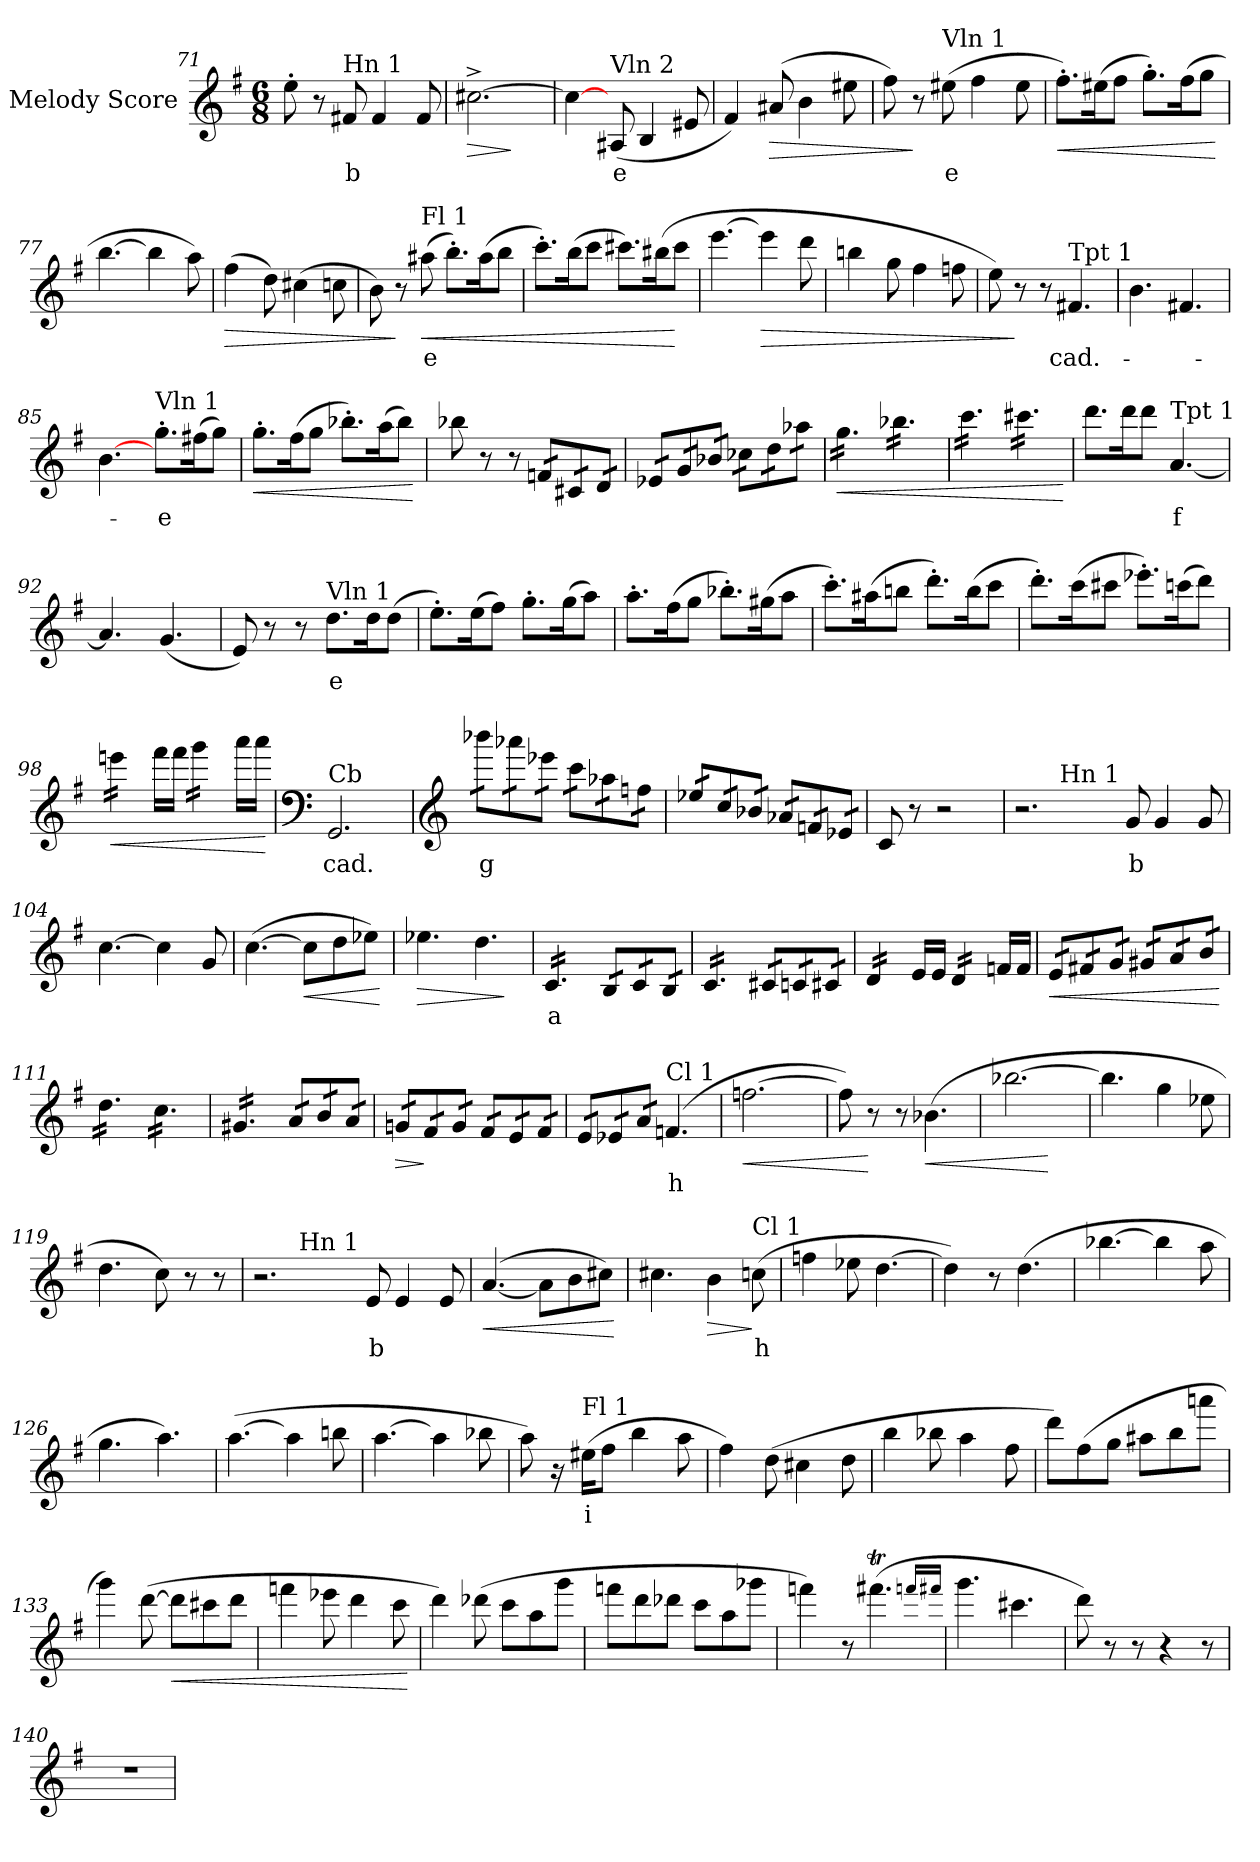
**kern	**text	**dynam
*part1	*part1	*part1
*staff1	*staff1	*staff1
*I"Melody Score	*	*
*k[f#]	*	*
*M6/8	*	*
=71	=71	=71
8ee'\	.	.
8r	.	.
!LO:TX:a:t=Hn 1	!	!
!	!LO:LY:b:color=#FF0000	!
8f#X/	b	.
4f#/	.	.
8f#/	.	.
=72	=72	=72
!	!	!LO:HP:b
[2.cc#X^\	.	>
.	.	]
=73	=73	=73
4cc#\_	.	.
!LO:TX:a:t=Vln 2	!	!
!	!LO:LY:b:color=#FF0000	!
(8A#X/	e	.
4B/	.	.
8e#X/	.	.
=74	=74	=74
4f#/)	.	.
!	!	!LO:HP:b
(8a#X/	.	>
4b\	.	.
8ee#X\	.	.
=75	=75	=75
8ff#\)	.	.
8r	.	]
!LO:TX:a:t=Vln 1	!	!
!	!LO:LY:b:color=#FF0000	!
(8ee#X\	e	.
4ff#\	.	.
8ee#\	.	.
=76	=76	=76
!	!	!LO:HP:b
8.ff#'\L)	.	<
(16ee#X\K	.	.
8ff#\J	.	.
8.gg'\L)	.	.
(16ff#\K	.	.
8gg\J	.	.
.	.	[
=77	=77	=77
[4.bb\	.	.
4bb\]	.	.
8aa\)	.	.
=78	=78	=78
!	!	!LO:HP:b
(4ff#\	.	>
8dd\)	.	.
(4cc#X\	.	.
8ccn\	.	.
=79	=79	=79
8b\)	.	.
8r	.	]
!LO:TX:a:t=Fl 1	!	!
!	!LO:LY:b:color=#FF0000	!LO:HP:b
(8aa#X\	e	<
8.bb'\L)	.	.
(16aa#\K	.	.
8bb\J	.	.
=80	=80	=80
8.ccc'\L)	.	.
(16bb\K	.	.
8ccc\J	.	.
8.ccc#X\L)	.	.
(16bb#X\K	.	.
8ccc#\J	.	[
=81	=81	=81
[4.eee\	.	.
!	!	!LO:HP:b
4eee\]	.	>
8ddd\	.	.
=82	=82	=82
4bbn\	.	.
8gg\	.	.
4ff#\	.	.
8ffn\	.	.
=83	=83	=83
8ee\)	.	.
8r	.	]
8r	.	.
!LO:TX:a:t=Tpt 1	!	!
!	!LO:LY:b:color=#FF0000	!
4.f#X/	cad.-	.
=84	=84	=84
4.b\	.	.
4.f#X/	.	.
=85	=85	=85
[4.b\	.	.
!LO:TX:a:t=Vln 1	!	!
!	!LO:LY:b:color=#FF0000	!
8.gg'\L	e	.
(16ff#X\K	.	.
8gg\J)	.	.
=86	=86	=86
!	!	!LO:HP:b
8.gg'\L	.	<
(16ff#\K	.	.
8gg\J	.	.
8.bb-X'\L)	.	.
(16aa\K	.	.
8bb-\J)	.	.
.	.	[
=87	=87	=87
8bb-X\	.	.
8r	.	.
8r	.	.
*tremolo	*	*
16fn/LL	.	.
16fn/	.	.
16c#X/	.	.
16c#X/	.	.
16d/	.	.
16d/JJ	.	.
=88	=88	=88
16e-X/LL	.	.
16e-X/	.	.
16g/	.	.
16g/	.	.
16b-X/	.	.
16b-X/JJ	.	.
16cc-X\LL	.	.
16cc-X\	.	.
16dd\	.	.
16dd\	.	.
16aa-X\	.	.
16aa-X\JJ	.	.
=89	=89	=89
!	!	!LO:HP:b
16gg\LL	.	<
16gg\	.	.
16gg\	.	.
16gg\	.	.
16gg\	.	.
16gg\JJ	.	.
16bb-X\LL	.	.
16bb-X\	.	.
16bb-X\	.	.
16bb-X\	.	.
16bb-X\	.	.
16bb-X\JJ	.	.
=90	=90	=90
16ccc\LL	.	.
16ccc\	.	.
16ccc\	.	.
16ccc\	.	.
16ccc\	.	.
16ccc\JJ	.	.
16ccc#X\LL	.	.
16ccc#X\	.	.
16ccc#X\	.	.
16ccc#X\	.	.
16ccc#X\	.	.
16ccc#X\JJ	.	.
*Xtremolo	*	*
.	.	[
=91	=91	=91
8.ddd\L	.	.
16ddd\K	.	.
8ddd\J	.	.
!LO:TX:a:t=Tpt 1	!	!
!	!LO:LY:b:color=#FF0000	!
[4.a/	f	.
=92	=92	=92
4.a/]	.	.
(4.g/	.	.
=93	=93	=93
8e/)	.	.
8r	.	.
8r	.	.
!LO:TX:a:t=Vln 1	!	!
!	!LO:LY:b:color=#FF0000	!
8.dd\L	e	.
16dd\K	.	.
(8dd\J	.	.
=94	=94	=94
8.ee'\L)	.	.
(16ee\K	.	.
8ff#\J)	.	.
8.gg'\L	.	.
(16gg\K	.	.
8aa\J)	.	.
=95	=95	=95
8.aa'\L	.	.
(16ff#\K	.	.
8gg\J	.	.
8.bb-X'\L)	.	.
(16gg#X\K	.	.
8aa\J	.	.
=96	=96	=96
8.ccc'\L)	.	.
(16aa#X\K	.	.
8bbn\J	.	.
8.ddd'\L)	.	.
(16bb\K	.	.
8ccc\J	.	.
=97	=97	=97
8.ddd'\L)	.	.
(16ccc\K	.	.
8ccc#X\J	.	.
8.eee-X'\L)	.	.
(16cccn\K	.	.
8ddd\J)	.	.
=98	=98	=98
!	!	!LO:HP:b
*tremolo	*	*
16eeen\LL	.	<
16eeen\	.	.
16eeen\	.	.
16eeen\JJ	.	.
*Xtremolo	*	*
16fff#\LL	.	.
16fff#\JJ	.	.
*tremolo	*	*
16ggg\LL	.	.
16ggg\	.	.
16ggg\	.	.
16ggg\JJ	.	.
*Xtremolo	*	*
16aaa\LL	.	.
16aaa\JJ	.	.
.	.	[
=99	=99	=99
*clefF4	*	*
!LO:TX:a:t=Cb	!	!
!	!LO:LY:b:color=#FF0000	!
2.GG/	cad.	.
=100	=100	=100
*clefG2	*	*
!LO:TX:a:t=Vln 1	!	!
!	!LO:LY:b:color=#FF0000	!
*tremolo	*	*
16bbb-X\LL	g	.
16bbb-X\	.	.
16aaa-X\	.	.
16aaa-X\	.	.
16eee-X\	.	.
16eee-X\JJ	.	.
16ccc\LL	.	.
16ccc\	.	.
16aa-X\	.	.
16aa-X\	.	.
16ffn\	.	.
16ffn\JJ	.	.
=101	=101	=101
16ee-X/LL	.	.
16ee-X/	.	.
16cc/	.	.
16cc/	.	.
16b-X/	.	.
16b-X/JJ	.	.
16a-X/LL	.	.
16a-X/	.	.
16fn/	.	.
16fn/	.	.
16e-X/	.	.
16e-X/JJ	.	.
*Xtremolo	*	*
=102	=102	=102
8c/	.	.
8r	.	.
2r	.	.
=103	=103	=103
*^	*	*
2.r	4ryy	.	.
!	!LO:TX:a:t=Hn 1	!	!
.	1ryy	.	.
!	!	!LO:LY:b:color=#FF0000	!
8g/	.	b	.
4g/	.	.	.
8g/	.	.	.
*v	*v	*	*
=104	=104	=104
[4.cc\	.	.
4cc\]	.	.
8g/	.	.
=105	=105	=105
([4.cc\	.	.
!	!	!LO:HP:b
8cc\L]	.	<
8dd\	.	.
8ee-X\J)	.	.
.	.	[
=106	=106	=106
!	!	!LO:HP:b
4.ee-X\	.	>
4.dd\	.	.
.	.	]
=107	=107	=107
!LO:TX:a:t=Vln 1	!	!
!	!LO:LY:b:color=#FF0000	!
*tremolo	*	*
16c/LL	a	.
16c/	.	.
16c/	.	.
16c/	.	.
16c/	.	.
16c/JJ	.	.
16B/LL	.	.
16B/	.	.
16c/	.	.
16c/	.	.
16B/	.	.
16B/JJ	.	.
=108	=108	=108
16c/LL	.	.
16c/	.	.
16c/	.	.
16c/	.	.
16c/	.	.
16c/JJ	.	.
16c#X/LL	.	.
16c#X/	.	.
16cn/	.	.
16cn/	.	.
16c#X/	.	.
16c#X/JJ	.	.
=109	=109	=109
16d/LL	.	.
16d/	.	.
16d/	.	.
16d/JJ	.	.
*Xtremolo	*	*
16e/LL	.	.
16e/JJ	.	.
*tremolo	*	*
16d/LL	.	.
16d/	.	.
16d/	.	.
16d/JJ	.	.
*Xtremolo	*	*
16fn/LL	.	.
16f/JJ	.	.
=110	=110	=110
!	!	!LO:HP:b
*tremolo	*	*
16e/LL	.	<
16e/	.	.
16f#X/	.	.
16f#X/	.	.
16g/	.	.
16g/JJ	.	.
16g#X/LL	.	.
16g#X/	.	.
16a/	.	.
16a/	.	.
16b/	.	.
16b/JJ	.	.
.	.	[
=111	=111	=111
16dd\LL	.	.
16dd\	.	.
16dd\	.	.
16dd\	.	.
16dd\	.	.
16dd\JJ	.	.
16cc\LL	.	.
16cc\	.	.
16cc\	.	.
16cc\	.	.
16cc\	.	.
16cc\JJ	.	.
=112	=112	=112
16g#X/LL	.	.
16g#X/	.	.
16g#X/	.	.
16g#X/	.	.
16g#X/	.	.
16g#X/JJ	.	.
16a/LL	.	.
16a/	.	.
16b/	.	.
16b/	.	.
16a/	.	.
16a/JJ	.	.
=113	=113	=113
!	!	!LO:HP:b
16gn/LL	.	>
16gn/	.	.
16f#/	.	]
16f#/	.	.
16g/	.	.
16g/JJ	.	.
16f#/LL	.	.
16f#/	.	.
16e/	.	.
16e/	.	.
16f#/	.	.
16f#/JJ	.	.
=114	=114	=114
16e/LL	.	.
16e/	.	.
16e-X/	.	.
16e-X/	.	.
16a/	.	.
16a/JJ	.	.
*Xtremolo	*	*
!LO:TX:a:t=Cl 1	!	!
!	!LO:LY:b:color=#FF0000	!
(4.f/	h	.
=115	=115	=115
!	!	!LO:HP:b
[2.ff\	.	<
=116	=116	=116
8ff\])	.	.
8r	.	[
8r	.	.
!	!	!LO:HP:b
(4.b-\	.	<
=117	=117	=117
[2.bb-\	.	.
.	.	[
=118	=118	=118
4.bb-\]	.	.
4gg\	.	.
8ee-\	.	.
=119	=119	=119
4.dd\	.	.
8cc\)	.	.
8r	.	.
8r	.	.
=120	=120	=120
*^	*	*
2.r	4ryy	.	.
!	!LO:TX:a:t=Hn 1	!	!
.	1ryy	.	.
!	!	!LO:LY:b:color=#FF0000	!
8e/	.	b	.
4e/	.	.	.
8e/	.	.	.
=121	=121	=121	=121
!	!	!	!LO:HP:b
*v	*v	*	*
([4.a/	.	<
8a\L]	.	.
8b\	.	.
8cc#X\J)	.	.
.	.	[
=122	=122	=122
4.cc#X\	.	.
!	!	!LO:HP:b
4b\	.	>
!LO:TX:a:t=Cl 1	!	!
!	!LO:LY:b:color=#FF0000	!
(8cc\	h	]
=123	=123	=123
4ff\	.	.
8ee-\	.	.
[4.dd\	.	.
=124	=124	=124
4dd\])	.	.
8r	.	.
(4.dd\	.	.
=125	=125	=125
[4.bb-\	.	.
4bb-\]	.	.
8aa\	.	.
=126	=126	=126
4.gg\	.	.
4.aa\)	.	.
=127	=127	=127
([4.aa\	.	.
4aa\]	.	.
8bbn\	.	.
=128	=128	=128
[4.aa\	.	.
4aa\]	.	.
8bb-X\	.	.
=129	=129	=129
8aa\)	.	.
16r	.	.
!LO:TX:a:t=Fl 1	!	!
!	!LO:LY:b:color=#FF0000	!
(16ee#X\KL	i	.
8ff#\J	.	.
4bb\	.	.
8aa\	.	.
=130	=130	=130
4ff#\)	.	.
(8dd\	.	.
4cc#X\	.	.
8dd\	.	.
=131	=131	=131
4bb\	.	.
8bb-X\	.	.
4aa\	.	.
8ff#\	.	.
=132	=132	=132
8ddd\L)	.	.
(8ff#\	.	.
8gg\J	.	.
8aa#X\L	.	.
8bb\	.	.
8aaan\J	.	.
=133	=133	=133
4ggg\)	.	.
([8ddd\	.	.
!	!	!LO:HP:b
8ddd\L]	.	<
8ccc#X\	.	.
8ddd\J	.	.
=134	=134	=134
4fffn\	.	.
8eee-X\	.	.
4ddd\	.	.
8ccc\	.	.
.	.	[
=135	=135	=135
4ddd\)	.	.
(8ddd-X\	.	.
8ccc\L	.	.
8aa\	.	.
8ggg\J	.	.
=136	=136	=136
8fffn\L	.	.
8ddd\	.	.
8ddd-X\J	.	.
8ccc\L	.	.
8aa\	.	.
8ggg-X\J	.	.
=137	=137	=137
4fffn\)	.	.
8r	.	.
(4.fff#Xt\	.	.
16qfffn/LL	.	.
16qfff#X/JJ	.	.
=138	=138	=138
4.ggg\	.	.
4.ccc#X\	.	.
=139	=139	=139
8ddd\)	.	.
8r	.	.
8r	.	.
4r	.	.
8r	.	.
=140	=140	=140
2.r	.	.
=	=	=
*-	*-	*-
